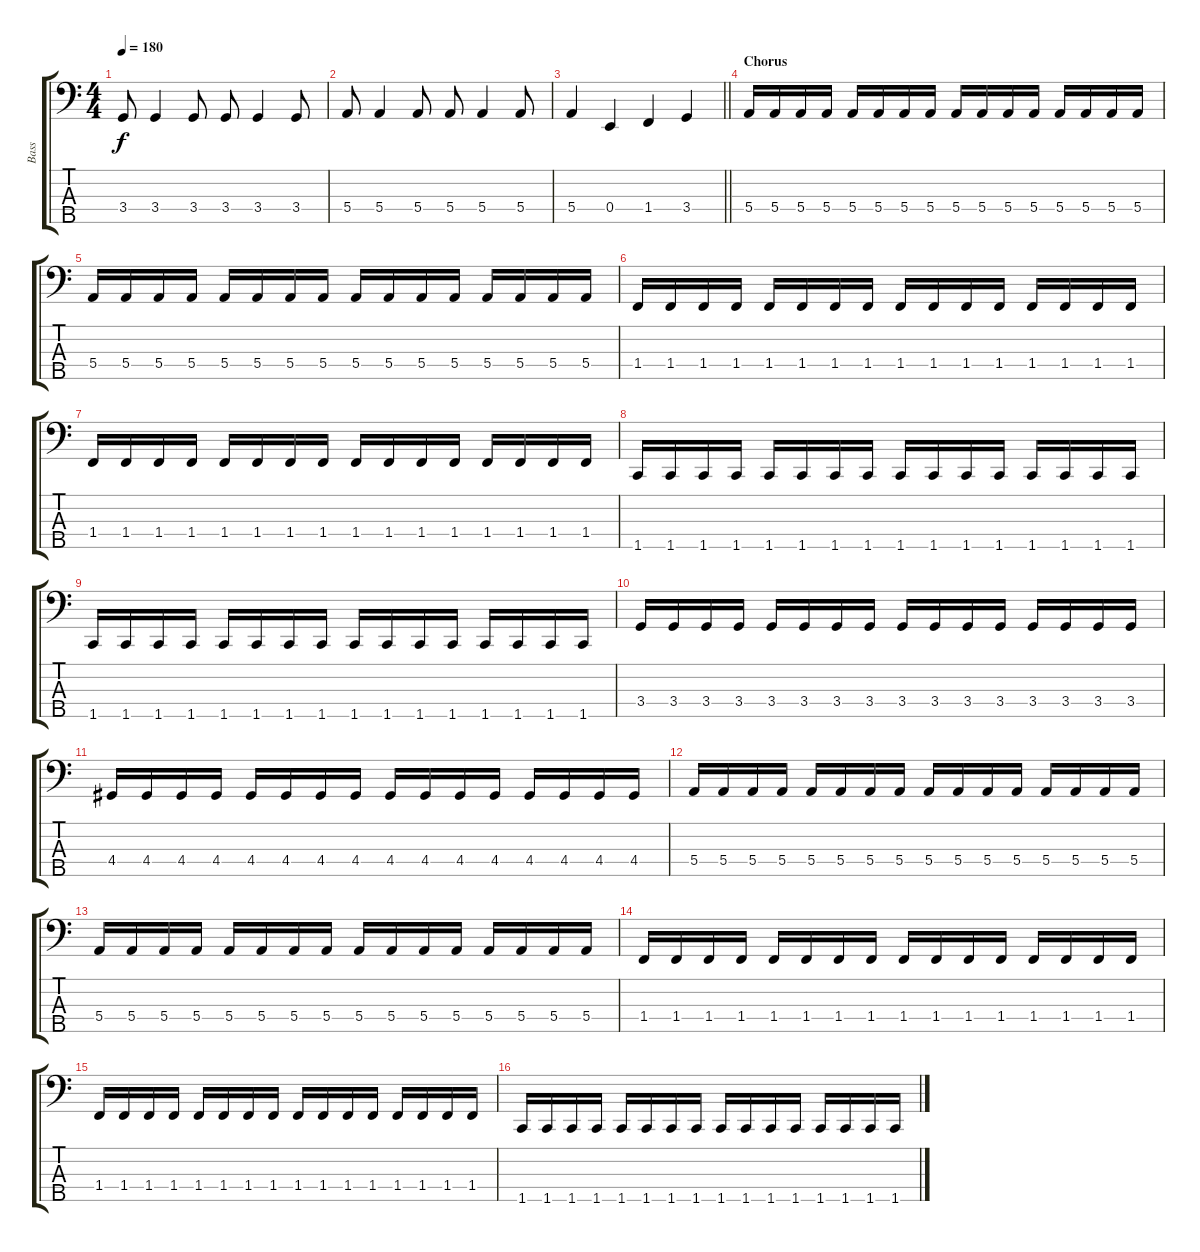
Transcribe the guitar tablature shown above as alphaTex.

\track ("Bass" "Bass") {instrument electricbassfinger}
\staff {score tabs}
\tuning (G2 D2 A1 E1 B0) {hide}
\ts (4 4)
\tempo 180
\clef f4
\ks c
3.4.8{dy f} 3.4.4 3.4.8 3.4.8 3.4.4 3.4.8 |
5.4.8 5.4.4 5.4.8 5.4.8 5.4.4 5.4.8 |
\barLineRight lightlight
5.4.4 0.4.4 1.4.4 3.4.4 |
\section ("" "Chorus")
5.4.16 5.4.16 5.4.16 5.4.16 5.4.16 5.4.16 5.4.16 5.4.16 5.4.16 5.4.16 5.4.16 5.4.16 5.4.16 5.4.16 5.4.16 5.4.16 |
5.4.16 5.4.16 5.4.16 5.4.16 5.4.16 5.4.16 5.4.16 5.4.16 5.4.16 5.4.16 5.4.16 5.4.16 5.4.16 5.4.16 5.4.16 5.4.16 |
1.4.16 1.4.16 1.4.16 1.4.16 1.4.16 1.4.16 1.4.16 1.4.16 1.4.16 1.4.16 1.4.16 1.4.16 1.4.16 1.4.16 1.4.16 1.4.16 |
1.4.16 1.4.16 1.4.16 1.4.16 1.4.16 1.4.16 1.4.16 1.4.16 1.4.16 1.4.16 1.4.16 1.4.16 1.4.16 1.4.16 1.4.16 1.4.16 |
1.5.16 1.5.16 1.5.16 1.5.16 1.5.16 1.5.16 1.5.16 1.5.16 1.5.16 1.5.16 1.5.16 1.5.16 1.5.16 1.5.16 1.5.16 1.5.16 |
1.5.16 1.5.16 1.5.16 1.5.16 1.5.16 1.5.16 1.5.16 1.5.16 1.5.16 1.5.16 1.5.16 1.5.16 1.5.16 1.5.16 1.5.16 1.5.16 |
3.4.16 3.4.16 3.4.16 3.4.16 3.4.16 3.4.16 3.4.16 3.4.16 3.4.16 3.4.16 3.4.16 3.4.16 3.4.16 3.4.16 3.4.16 3.4.16 |
4.4.16 4.4.16 4.4.16 4.4.16 4.4.16 4.4.16 4.4.16 4.4.16 4.4.16 4.4.16 4.4.16 4.4.16 4.4.16 4.4.16 4.4.16 4.4.16 |
5.4.16 5.4.16 5.4.16 5.4.16 5.4.16 5.4.16 5.4.16 5.4.16 5.4.16 5.4.16 5.4.16 5.4.16 5.4.16 5.4.16 5.4.16 5.4.16 |
5.4.16 5.4.16 5.4.16 5.4.16 5.4.16 5.4.16 5.4.16 5.4.16 5.4.16 5.4.16 5.4.16 5.4.16 5.4.16 5.4.16 5.4.16 5.4.16 |
1.4.16 1.4.16 1.4.16 1.4.16 1.4.16 1.4.16 1.4.16 1.4.16 1.4.16 1.4.16 1.4.16 1.4.16 1.4.16 1.4.16 1.4.16 1.4.16 |
1.4.16 1.4.16 1.4.16 1.4.16 1.4.16 1.4.16 1.4.16 1.4.16 1.4.16 1.4.16 1.4.16 1.4.16 1.4.16 1.4.16 1.4.16 1.4.16 |
1.5.16 1.5.16 1.5.16 1.5.16 1.5.16 1.5.16 1.5.16 1.5.16 1.5.16 1.5.16 1.5.16 1.5.16 1.5.16 1.5.16 1.5.16 1.5.16
